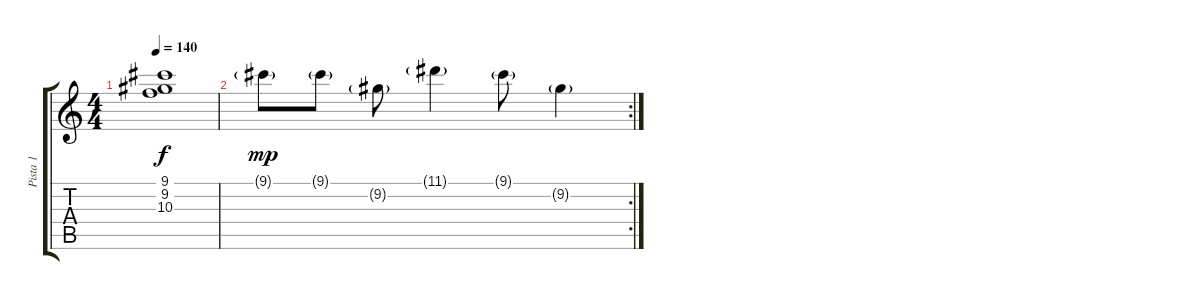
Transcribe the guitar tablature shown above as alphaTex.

\track ("Pista 1" "Pista 1") {instrument electricguitarclean}
\staff {score tabs}
\tuning (E4 B3 G3 D3 A2 E2) {hide}
\ts (4 4)
\tempo 140
\clef g2
\ks c
(9.1 9.2 10.3).1{dy f} |
\rc 2
9.1{g}.8{dy mp} 9.1{g}.8 9.2{g}.8 11.1{g}.4 9.1{g}.8 9.2{g}.4
